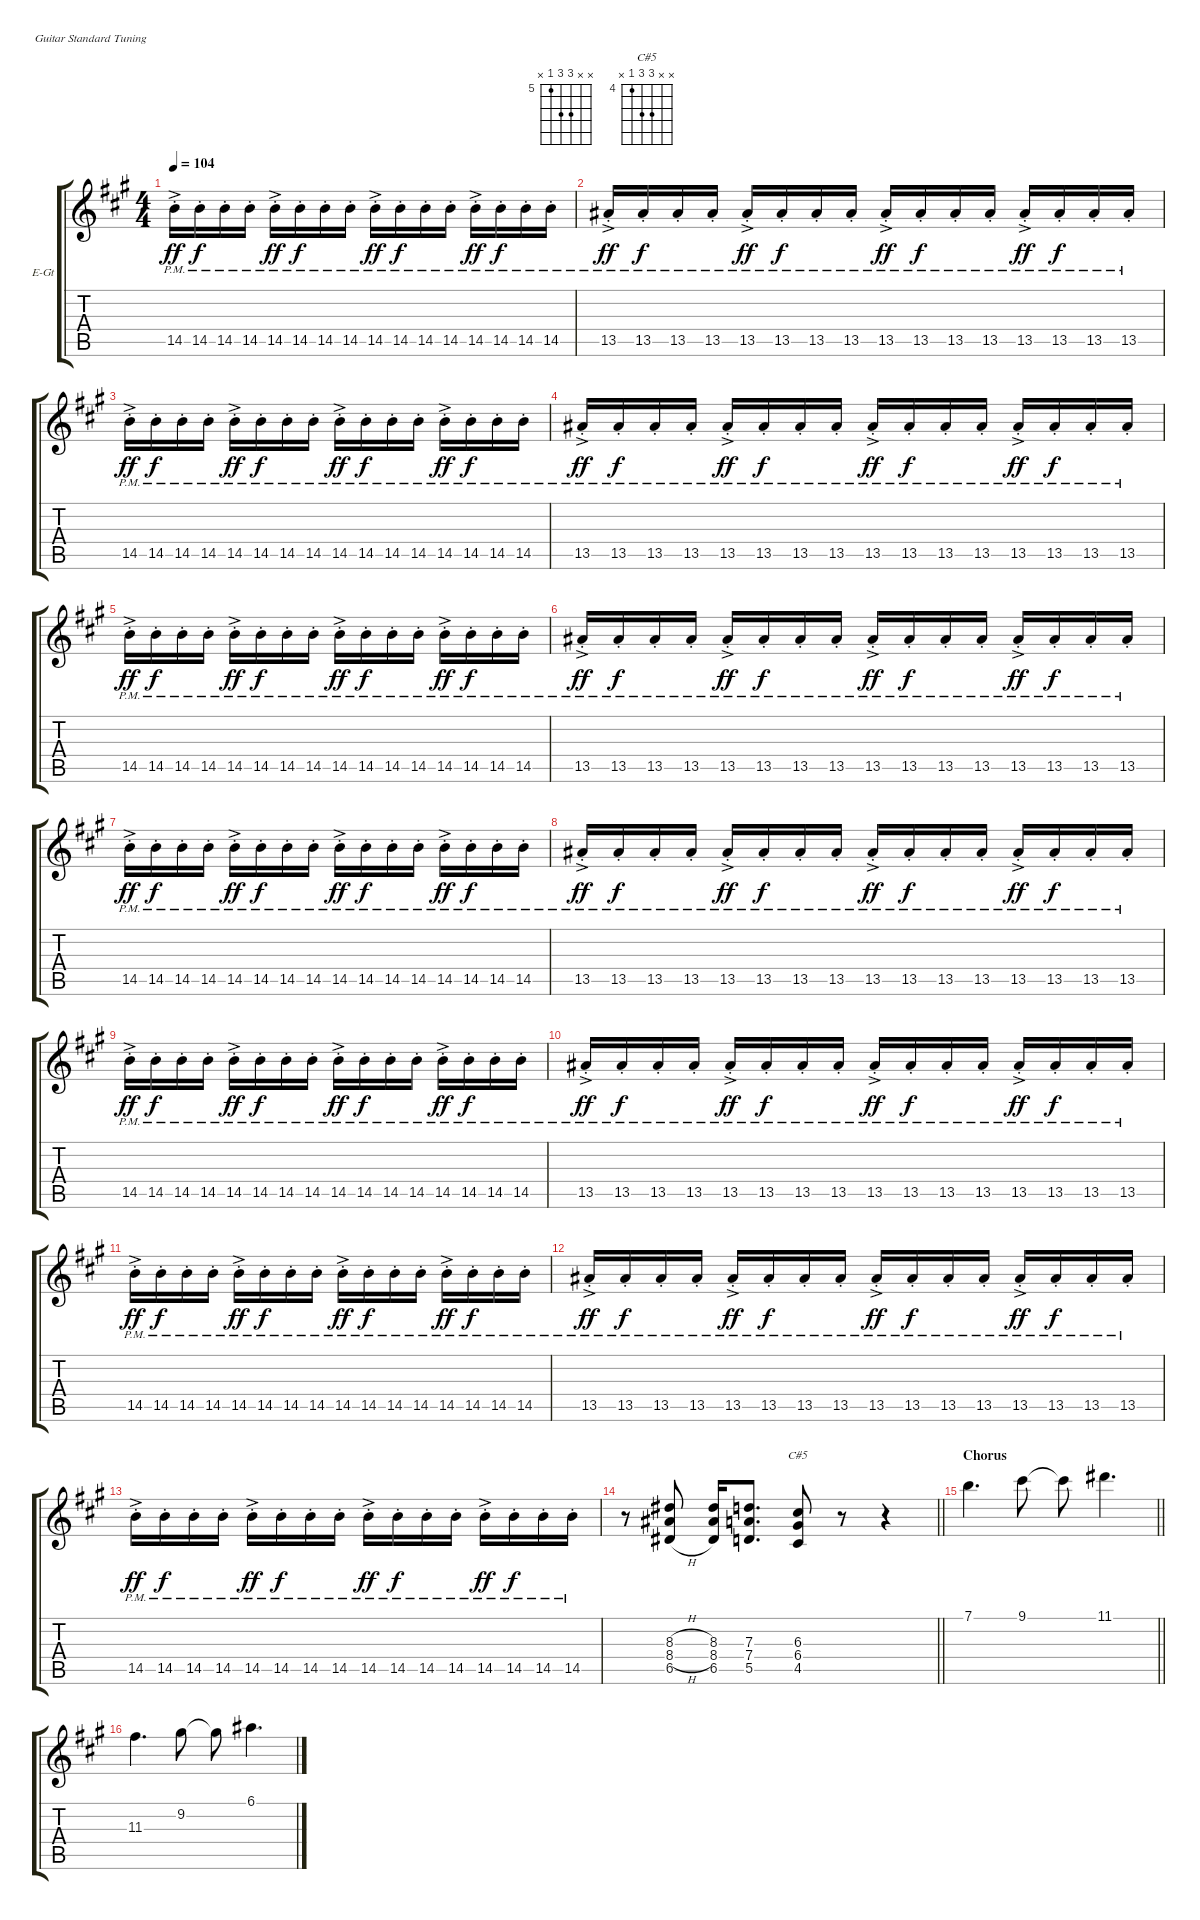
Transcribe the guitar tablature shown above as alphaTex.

\bracketExtendMode groupsimilarinstruments
\firstSystemTrackNameOrientation horizontal
\otherSystemsTrackNameOrientation horizontal
\track ("Lead Guitar" "E-Gt") {solo instrument distortionguitar}
\staff {score tabs}
\tuning (E4 B3 G3 D3 A2 E2)
\chord ("" x x 8 8 6 x) {firstfret 6}
\chord ("" x x 7 7 5 x) {firstfret 5}
\chord ("C#5" x x 6 6 4 x) {firstfret 4}
\ts (4 4)
\tempo 104
\clef g2
\ks a
14.5{ac pm st}.16{dy ff} 14.5{pm st}.16{dy f} 14.5{pm st}.16 14.5{pm st}.16 14.5{ac pm st}.16{dy ff} 14.5{pm st}.16{dy f} 14.5{pm st}.16 14.5{pm st}.16 14.5{ac pm st}.16{dy ff} 14.5{pm st}.16{dy f} 14.5{pm st}.16 14.5{pm st}.16 14.5{ac pm st}.16{dy ff} 14.5{pm st}.16{dy f} 14.5{pm st}.16 14.5{pm st}.16 |
13.5{ac pm st}.16{dy ff} 13.5{pm st}.16{dy f} 13.5{pm st}.16 13.5{pm st}.16 13.5{ac pm st}.16{dy ff} 13.5{pm st}.16{dy f} 13.5{pm st}.16 13.5{pm st}.16 13.5{ac pm st}.16{dy ff} 13.5{pm st}.16{dy f} 13.5{pm st}.16 13.5{pm st}.16 13.5{ac pm st}.16{dy ff} 13.5{pm st}.16{dy f} 13.5{pm st}.16 13.5{pm st}.16 |
14.5{ac pm st}.16{dy ff} 14.5{pm st}.16{dy f} 14.5{pm st}.16 14.5{pm st}.16 14.5{ac pm st}.16{dy ff} 14.5{pm st}.16{dy f} 14.5{pm st}.16 14.5{pm st}.16 14.5{ac pm st}.16{dy ff} 14.5{pm st}.16{dy f} 14.5{pm st}.16 14.5{pm st}.16 14.5{ac pm st}.16{dy ff} 14.5{pm st}.16{dy f} 14.5{pm st}.16 14.5{pm st}.16 |
13.5{ac pm st}.16{dy ff} 13.5{pm st}.16{dy f} 13.5{pm st}.16 13.5{pm st}.16 13.5{ac pm st}.16{dy ff} 13.5{pm st}.16{dy f} 13.5{pm st}.16 13.5{pm st}.16 13.5{ac pm st}.16{dy ff} 13.5{pm st}.16{dy f} 13.5{pm st}.16 13.5{pm st}.16 13.5{ac pm st}.16{dy ff} 13.5{pm st}.16{dy f} 13.5{pm st}.16 13.5{pm st}.16 |
14.5{ac pm st}.16{dy ff} 14.5{pm st}.16{dy f} 14.5{pm st}.16 14.5{pm st}.16 14.5{ac pm st}.16{dy ff} 14.5{pm st}.16{dy f} 14.5{pm st}.16 14.5{pm st}.16 14.5{ac pm st}.16{dy ff} 14.5{pm st}.16{dy f} 14.5{pm st}.16 14.5{pm st}.16 14.5{ac pm st}.16{dy ff} 14.5{pm st}.16{dy f} 14.5{pm st}.16 14.5{pm st}.16 |
13.5{ac pm st}.16{dy ff} 13.5{pm st}.16{dy f} 13.5{pm st}.16 13.5{pm st}.16 13.5{ac pm st}.16{dy ff} 13.5{pm st}.16{dy f} 13.5{pm st}.16 13.5{pm st}.16 13.5{ac pm st}.16{dy ff} 13.5{pm st}.16{dy f} 13.5{pm st}.16 13.5{pm st}.16 13.5{ac pm st}.16{dy ff} 13.5{pm st}.16{dy f} 13.5{pm st}.16 13.5{pm st}.16 |
14.5{ac pm st}.16{dy ff} 14.5{pm st}.16{dy f} 14.5{pm st}.16 14.5{pm st}.16 14.5{ac pm st}.16{dy ff} 14.5{pm st}.16{dy f} 14.5{pm st}.16 14.5{pm st}.16 14.5{ac pm st}.16{dy ff} 14.5{pm st}.16{dy f} 14.5{pm st}.16 14.5{pm st}.16 14.5{ac pm st}.16{dy ff} 14.5{pm st}.16{dy f} 14.5{pm st}.16 14.5{pm st}.16 |
13.5{ac pm st}.16{dy ff} 13.5{pm st}.16{dy f} 13.5{pm st}.16 13.5{pm st}.16 13.5{ac pm st}.16{dy ff} 13.5{pm st}.16{dy f} 13.5{pm st}.16 13.5{pm st}.16 13.5{ac pm st}.16{dy ff} 13.5{pm st}.16{dy f} 13.5{pm st}.16 13.5{pm st}.16 13.5{ac pm st}.16{dy ff} 13.5{pm st}.16{dy f} 13.5{pm st}.16 13.5{pm st}.16 |
14.5{ac pm st}.16{dy ff} 14.5{pm st}.16{dy f} 14.5{pm st}.16 14.5{pm st}.16 14.5{ac pm st}.16{dy ff} 14.5{pm st}.16{dy f} 14.5{pm st}.16 14.5{pm st}.16 14.5{ac pm st}.16{dy ff} 14.5{pm st}.16{dy f} 14.5{pm st}.16 14.5{pm st}.16 14.5{ac pm st}.16{dy ff} 14.5{pm st}.16{dy f} 14.5{pm st}.16 14.5{pm st}.16 |
13.5{ac pm st}.16{dy ff} 13.5{pm st}.16{dy f} 13.5{pm st}.16 13.5{pm st}.16 13.5{ac pm st}.16{dy ff} 13.5{pm st}.16{dy f} 13.5{pm st}.16 13.5{pm st}.16 13.5{ac pm st}.16{dy ff} 13.5{pm st}.16{dy f} 13.5{pm st}.16 13.5{pm st}.16 13.5{ac pm st}.16{dy ff} 13.5{pm st}.16{dy f} 13.5{pm st}.16 13.5{pm st}.16 |
14.5{ac pm st}.16{dy ff} 14.5{pm st}.16{dy f} 14.5{pm st}.16 14.5{pm st}.16 14.5{ac pm st}.16{dy ff} 14.5{pm st}.16{dy f} 14.5{pm st}.16 14.5{pm st}.16 14.5{ac pm st}.16{dy ff} 14.5{pm st}.16{dy f} 14.5{pm st}.16 14.5{pm st}.16 14.5{ac pm st}.16{dy ff} 14.5{pm st}.16{dy f} 14.5{pm st}.16 14.5{pm st}.16 |
13.5{ac pm st}.16{dy ff} 13.5{pm st}.16{dy f} 13.5{pm st}.16 13.5{pm st}.16 13.5{ac pm st}.16{dy ff} 13.5{pm st}.16{dy f} 13.5{pm st}.16 13.5{pm st}.16 13.5{ac pm st}.16{dy ff} 13.5{pm st}.16{dy f} 13.5{pm st}.16 13.5{pm st}.16 13.5{ac pm st}.16{dy ff} 13.5{pm st}.16{dy f} 13.5{pm st}.16 13.5{pm st}.16 |
14.5{ac pm st}.16{dy ff} 14.5{pm st}.16{dy f} 14.5{pm st}.16 14.5{pm st}.16 14.5{ac pm st}.16{dy ff} 14.5{pm st}.16{dy f} 14.5{pm st}.16 14.5{pm st}.16 14.5{ac pm st}.16{dy ff} 14.5{pm st}.16{dy f} 14.5{pm st}.16 14.5{pm st}.16 14.5{ac pm st}.16{dy ff} 14.5{pm st}.16{dy f} 14.5{pm st}.16 14.5{pm st}.16 |
\barLineRight lightlight
r.8 (8.3{h} 8.4{h} 6.5{h}).8{ch ""} (8.3 8.4 6.5).16{ch ""} (7.3 7.4 5.5).8{d ch ""} (6.3 6.4 4.5).8{ch "C#5"} r.8 r.4 |
\section ("" "Chorus")
\barLineRight lightlight
7.1.4{d} 9.1.8 9.1{t}.8 11.1.4{d} |
11.3.4{d} 9.2.8 9.2{t}.8 6.1.4{d}
